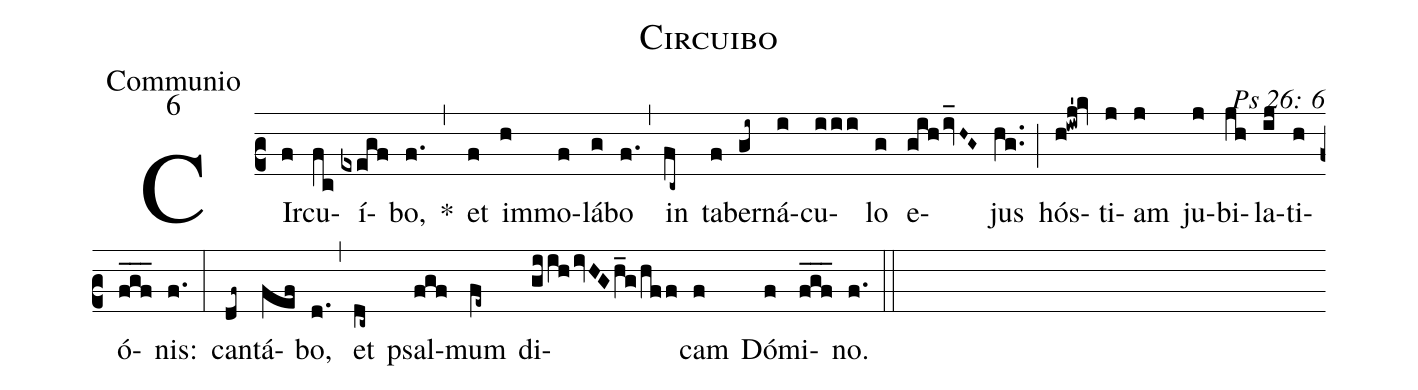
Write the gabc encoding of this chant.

name: Circuibo;
office-part: Communio;
mode: 6;
commentary: Ps 26: 6;
%%
(c2) CIr(f)cu(fc)í(exegf)bo,(f.) *(,) et(f) im(h)mo(f)lá(g)bo(f.) (,) in(fc~) ta(f)ber(gi~)ná(i)cu(iii)lo(g) e(gihiv_H~G~)jus(hg..) (;) hós(h!iwj'!kv)ti(j)am(j) ju(j)bi(jh)la(ij)ti(h)ó(f_g_f_)nis:(f.) (:)
can(df~)tá(fef)bo,(d.) (,) et(dc~) psal(fgf)mum(fe~) di(giihivHGh_g/hff)cam(f) Dó(f)mi(f_g_f_)no.(f.) (::)
